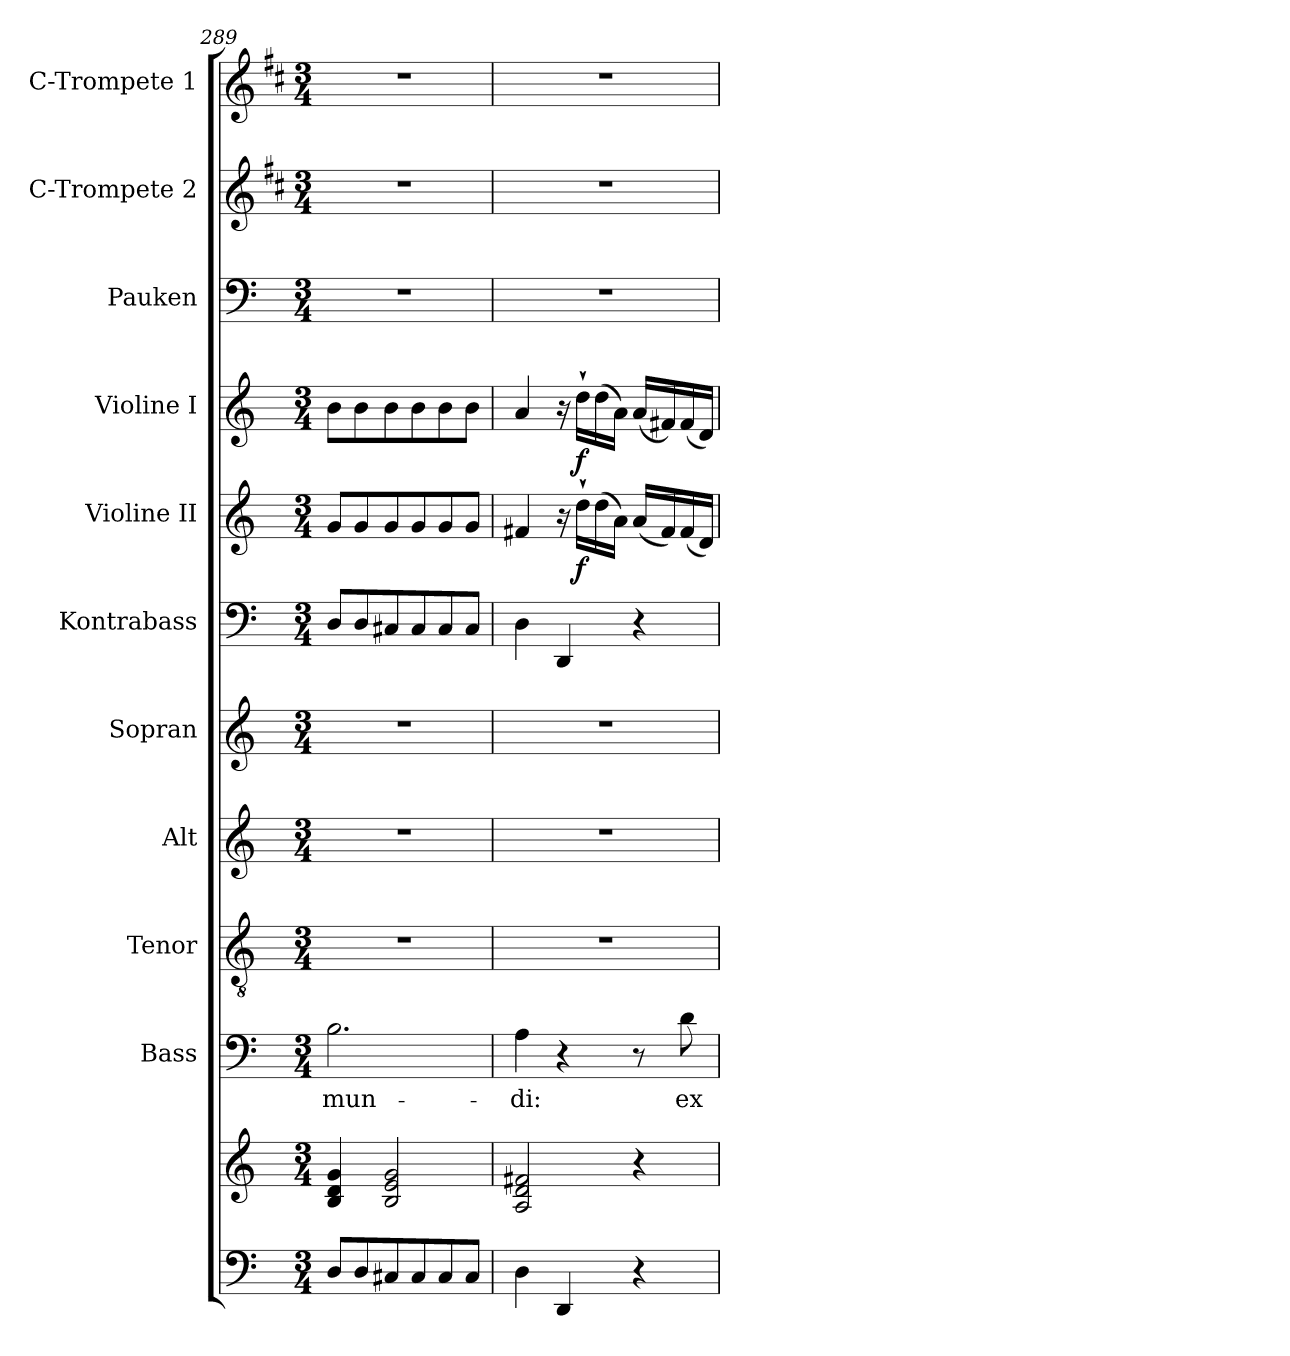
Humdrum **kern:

**kern	**kern	**kern	**text	**kern	**kern	**kern	**kern	**kern	**dynam	**kern	**dynam	**kern	**kern	**kern
*part11	*part11	*part10	*part10	*part9	*part8	*part7	*part6	*part5	*part5	*part4	*part4	*part3	*part2	*part1
*staff12	*staff11	*staff10	*staff10	*staff9	*staff8	*staff7	*staff6	*staff5	*staff5	*staff4	*staff4	*staff3	*staff2	*staff1
*	*	*I"Bass	*	*I"Tenor	*I"Alt	*I"Sopran	*I"Kontrabass	*I"Violine II	*	*I"Violine I	*	*I"Pauken	*I"C-Trompete 2	*I"C-Trompete 1
*	*	*I'B.	*	*I'T.	*I'A.	*I'S.	*I'Kb.	*I'Vl. II	*	*I'Vl. I	*	*I'Pk.	*I'C Trp. 2	*I'C Trp. 1
*clefF4	*clefG2	*clefF4	*	*clefGv2	*clefG2	*clefG2	*clefF4	*clefG2	*	*clefG2	*	*clefF4	*clefG2	*clefG2
*	*	*	*	*	*	*	*ITrd7c12	*	*	*	*	*	*ITrd1c2	*ITrd1c2
*k[]	*k[]	*k[]	*	*k[]	*k[]	*k[]	*k[]	*k[]	*	*k[]	*	*k[]	*k[]	*k[]
*C:	*C:	*C:	*	*C:	*C:	*C:	*C:	*C:	*	*C:	*	*C:	*C:	*C:
*M3/4	*M3/4	*M3/4	*	*M3/4	*M3/4	*M3/4	*M3/4	*M3/4	*	*M3/4	*	*M3/4	*M3/4	*M3/4
=289	=289	=289	=289	=289	=289	=289	=289	=289	=289	=289	=289	=289	=289	=289
!	!	!	!LO:LY:b	!	!	!	!	!	!	!	!	!	!	!
8D/L	4B/ 4d/ 4g/	2.B\	mun-	2.r	2.r	2.r	8DD/L	8g/L	.	8b\L	.	2.r	2.r	2.r
8D/	.	.	.	.	.	.	8DD/	8g/	.	8b\	.	.	.	.
8C#X/	2B/ 2e/ 2g/	.	.	.	.	.	8CC#X/	8g/	.	8b\	.	.	.	.
8C#/	.	.	.	.	.	.	8CC#/	8g/	.	8b\	.	.	.	.
8C#/	.	.	.	.	.	.	8CC#/	8g/	.	8b\	.	.	.	.
8C#/J	.	.	.	.	.	.	8CC#/J	8g/J	.	8b\J	.	.	.	.
!!LO:PB:g=z
=290	=290	=290	=290	=290	=290	=290	=290	=290	=290	=290	=290	=290	=290	=290
!	!	!	!LO:LY:b	!	!	!	!	!	!	!	!	!	!	!
4D\	2A/ 2d/ 2f#X/	4A\	-di:	2.r	2.r	2.r	4DD\	4f#X/	.	4a/	.	2.r	2.r	2.r
4DD/	.	4r	.	.	.	.	4DDD/	16r	.	16r	.	.	.	.
!	!	!	!	!	!	!	!	!	!LO:DY:b	!	!LO:DY:b	!	!	!
.	.	.	.	.	.	.	.	16dd`>\LL	f	16dd`>\LL	f	.	.	.
.	.	.	.	.	.	.	.	(>16dd\	.	(>16dd\	.	.	.	.
.	.	.	.	.	.	.	.	16a\JJ)	.	16a\JJ)	.	.	.	.
4r	4r	8r	.	.	.	.	4r	(<16a/LL	.	(<16a/LL	.	.	.	.
.	.	.	.	.	.	.	.	16f#/)	.	16f#X/)	.	.	.	.
!	!	!	!LO:LY:b	!	!	!	!	!	!	!	!	!	!	!
.	.	8d\	ex-	.	.	.	.	(<16f#/	.	(<16f#/	.	.	.	.
.	.	.	.	.	.	.	.	16d/JJ)	.	16d/JJ)	.	.	.	.
=	=	=	=	=	=	=	=	=	=	=	=	=	=	=
*-	*-	*-	*-	*-	*-	*-	*-	*-	*-	*-	*-	*-	*-	*-
